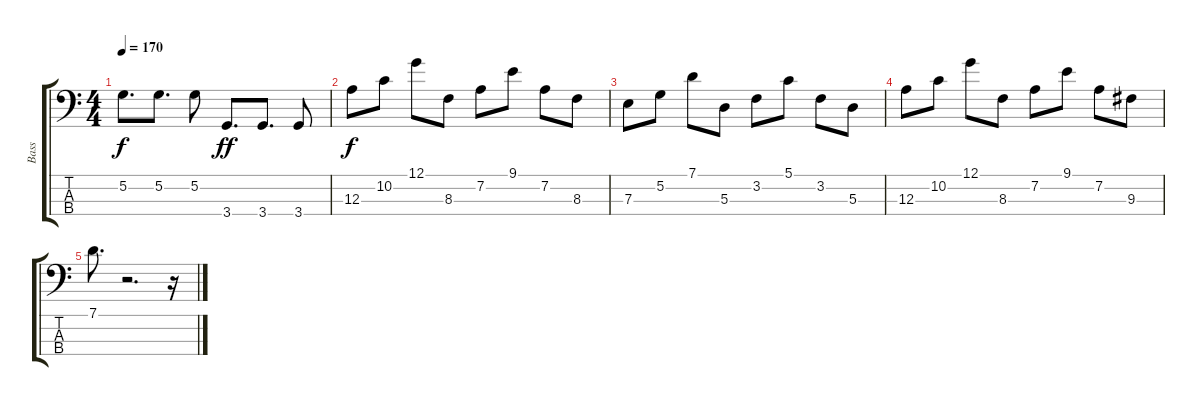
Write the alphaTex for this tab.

\track ("Bass" "Bass") {instrument electricbassfinger}
\staff {score tabs}
\tuning (G2 D2 A1 E1) {hide}
\ts (4 4)
\tempo 170
\clef f4
\ks c
5.2.8{d dy f} 5.2.8{d} 5.2.8 3.4.8{d dy ff} 3.4.8{d} 3.4.8 |
12.3.8{dy f} 10.2.8 12.1.8 8.3.8 7.2.8 9.1.8 7.2.8 8.3.8 |
7.3.8 5.2.8 7.1.8 5.3.8 3.2.8 5.1.8 3.2.8 5.3.8 |
12.3.8 10.2.8 12.1.8 8.3.8 7.2.8 9.1.8 7.2.8 9.3.8 |
7.1.8{d} r.2{d} r.16
